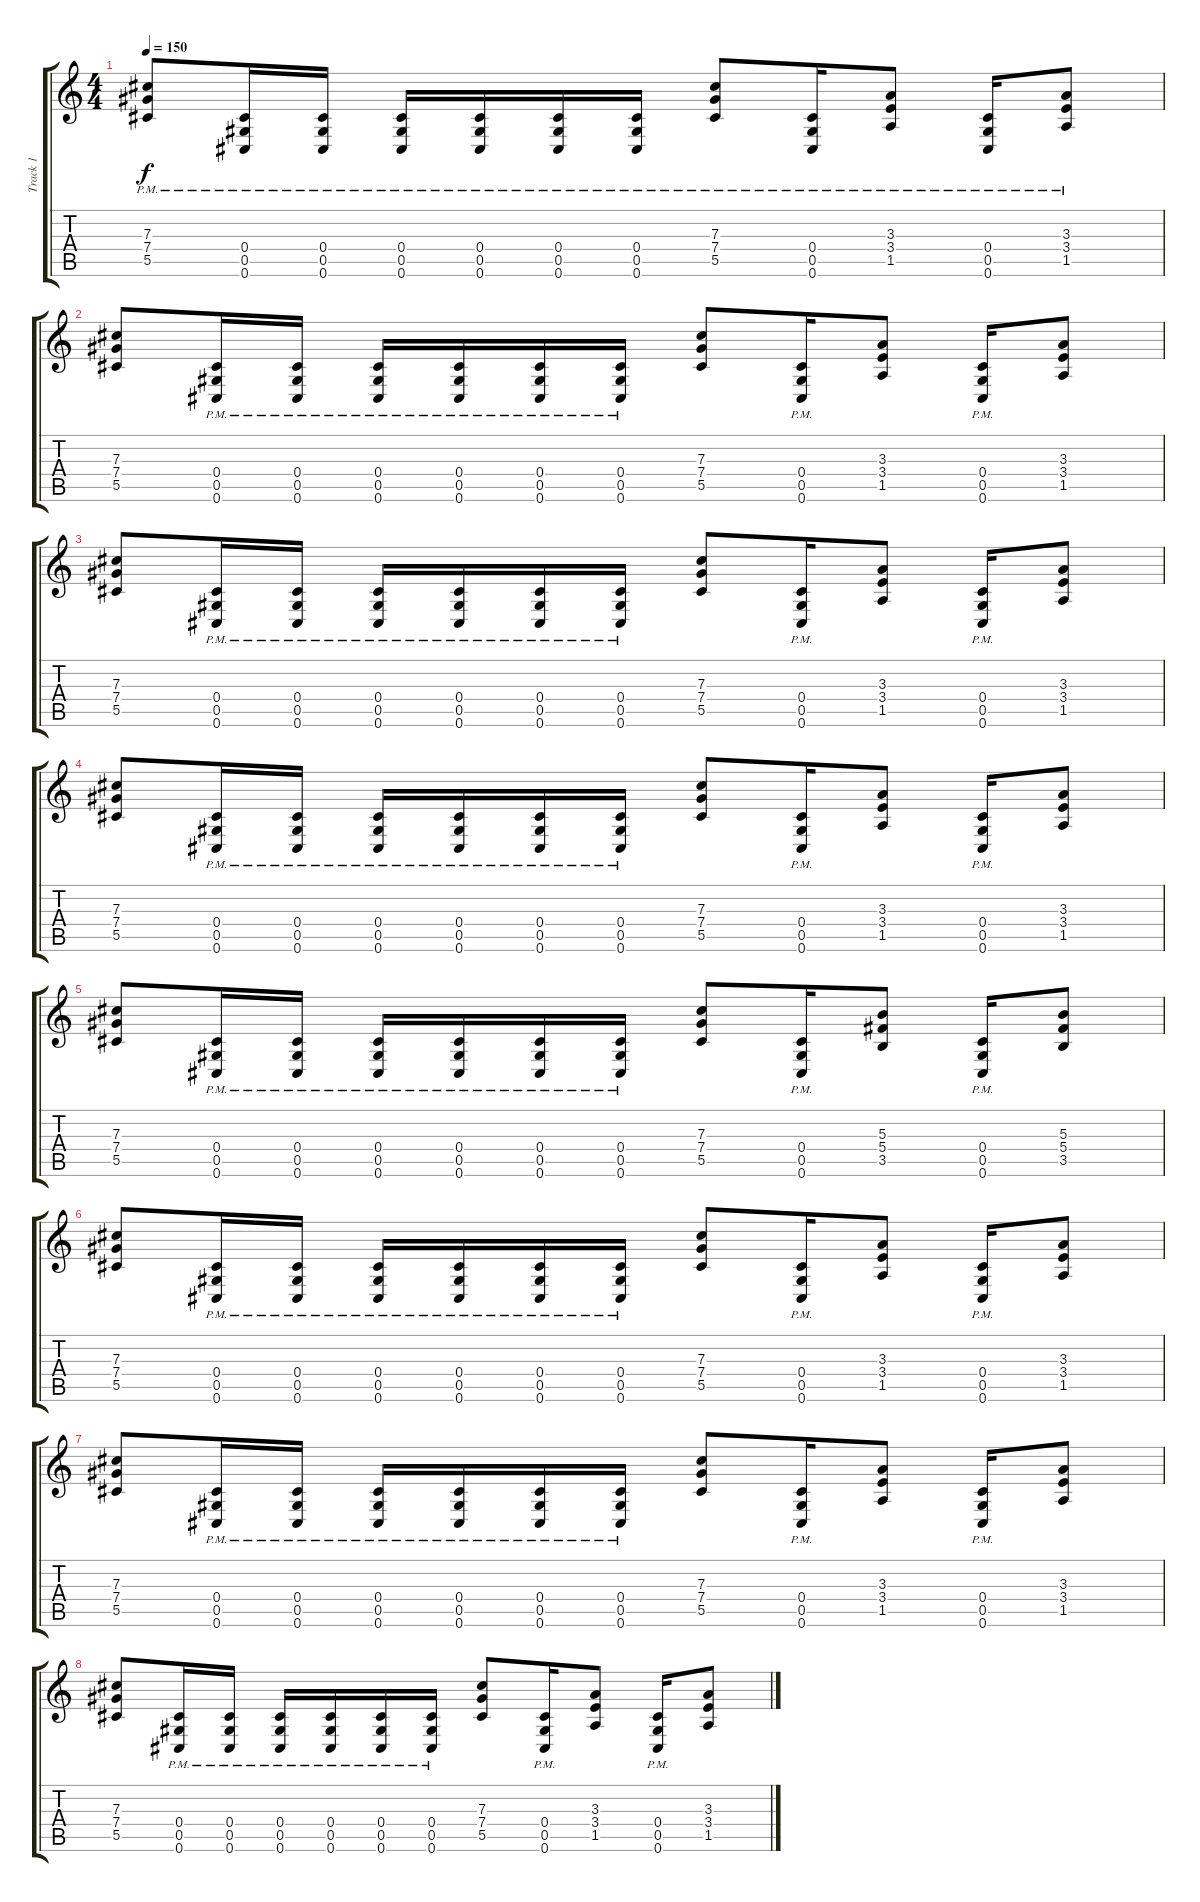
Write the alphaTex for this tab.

\track ("Track 1" "Track 1") {instrument distortionguitar}
\staff {score tabs}
\tuning (Eb4 Bb3 Gb3 Db3 Ab2 Db2) {hide}
\ts (4 4)
\tempo 150
\clef g2
\ks c
(7.3{pm} 7.4{pm} 5.5{pm}).8{dy f} (0.4{pm} 0.5{pm} 0.6{pm}).16 (0.4{pm} 0.5{pm} 0.6{pm}).16 (0.4{pm} 0.5{pm} 0.6{pm}).16 (0.4{pm} 0.5{pm} 0.6{pm}).16 (0.4{pm} 0.5{pm} 0.6{pm}).16 (0.4{pm} 0.5{pm} 0.6{pm}).16 (7.3{pm} 7.4{pm} 5.5{pm}).8 (0.4{pm} 0.5{pm} 0.6{pm}).16 (3.3{pm} 3.4{pm} 1.5{pm}).8 (0.4{pm} 0.5{pm} 0.6{pm}).16 (3.3{pm} 3.4{pm} 1.5{pm}).8 |
(7.3 7.4 5.5).8 (0.4{pm} 0.5{pm} 0.6{pm}).16 (0.4{pm} 0.5{pm} 0.6{pm}).16 (0.4{pm} 0.5{pm} 0.6{pm}).16 (0.4{pm} 0.5{pm} 0.6{pm}).16 (0.4{pm} 0.5{pm} 0.6{pm}).16 (0.4{pm} 0.5{pm} 0.6{pm}).16 (7.3 7.4 5.5).8 (0.4{pm} 0.5{pm} 0.6{pm}).16 (3.3 3.4 1.5).8 (0.4{pm} 0.5{pm} 0.6{pm}).16 (3.3 3.4 1.5).8 |
(7.3 7.4 5.5).8 (0.4{pm} 0.5{pm} 0.6{pm}).16 (0.4{pm} 0.5{pm} 0.6{pm}).16 (0.4{pm} 0.5{pm} 0.6{pm}).16 (0.4{pm} 0.5{pm} 0.6{pm}).16 (0.4{pm} 0.5{pm} 0.6{pm}).16 (0.4{pm} 0.5{pm} 0.6{pm}).16 (7.3 7.4 5.5).8 (0.4{pm} 0.5{pm} 0.6{pm}).16 (3.3 3.4 1.5).8 (0.4{pm} 0.5{pm} 0.6{pm}).16 (3.3 3.4 1.5).8 |
(7.3 7.4 5.5).8 (0.4{pm} 0.5{pm} 0.6{pm}).16 (0.4{pm} 0.5{pm} 0.6{pm}).16 (0.4{pm} 0.5{pm} 0.6{pm}).16 (0.4{pm} 0.5{pm} 0.6{pm}).16 (0.4{pm} 0.5{pm} 0.6{pm}).16 (0.4{pm} 0.5{pm} 0.6{pm}).16 (7.3 7.4 5.5).8 (0.4{pm} 0.5{pm} 0.6{pm}).16 (3.3 3.4 1.5).8 (0.4{pm} 0.5{pm} 0.6{pm}).16 (3.3 3.4 1.5).8 |
(7.3 7.4 5.5).8 (0.4{pm} 0.5{pm} 0.6{pm}).16 (0.4{pm} 0.5{pm} 0.6{pm}).16 (0.4{pm} 0.5{pm} 0.6{pm}).16 (0.4{pm} 0.5{pm} 0.6{pm}).16 (0.4{pm} 0.5{pm} 0.6{pm}).16 (0.4{pm} 0.5{pm} 0.6{pm}).16 (7.3 7.4 5.5).8 (0.4{pm} 0.5{pm} 0.6{pm}).16 (5.3 5.4 3.5).8 (0.4{pm} 0.5{pm} 0.6{pm}).16 (5.3 5.4 3.5).8 |
(7.3 7.4 5.5).8 (0.4{pm} 0.5{pm} 0.6{pm}).16 (0.4{pm} 0.5{pm} 0.6{pm}).16 (0.4{pm} 0.5{pm} 0.6{pm}).16 (0.4{pm} 0.5{pm} 0.6{pm}).16 (0.4{pm} 0.5{pm} 0.6{pm}).16 (0.4{pm} 0.5{pm} 0.6{pm}).16 (7.3 7.4 5.5).8 (0.4{pm} 0.5{pm} 0.6{pm}).16 (3.3 3.4 1.5).8 (0.4{pm} 0.5{pm} 0.6{pm}).16 (3.3 3.4 1.5).8 |
(7.3 7.4 5.5).8 (0.4{pm} 0.5{pm} 0.6{pm}).16 (0.4{pm} 0.5{pm} 0.6{pm}).16 (0.4{pm} 0.5{pm} 0.6{pm}).16 (0.4{pm} 0.5{pm} 0.6{pm}).16 (0.4{pm} 0.5{pm} 0.6{pm}).16 (0.4{pm} 0.5{pm} 0.6{pm}).16 (7.3 7.4 5.5).8 (0.4{pm} 0.5{pm} 0.6{pm}).16 (3.3 3.4 1.5).8 (0.4{pm} 0.5{pm} 0.6{pm}).16 (3.3 3.4 1.5).8 |
(7.3 7.4 5.5).8 (0.4{pm} 0.5{pm} 0.6{pm}).16 (0.4{pm} 0.5{pm} 0.6{pm}).16 (0.4{pm} 0.5{pm} 0.6{pm}).16 (0.4{pm} 0.5{pm} 0.6{pm}).16 (0.4{pm} 0.5{pm} 0.6{pm}).16 (0.4{pm} 0.5{pm} 0.6{pm}).16 (7.3 7.4 5.5).8 (0.4{pm} 0.5{pm} 0.6{pm}).16 (3.3 3.4 1.5).8 (0.4{pm} 0.5{pm} 0.6{pm}).16 (3.3 3.4 1.5).8
